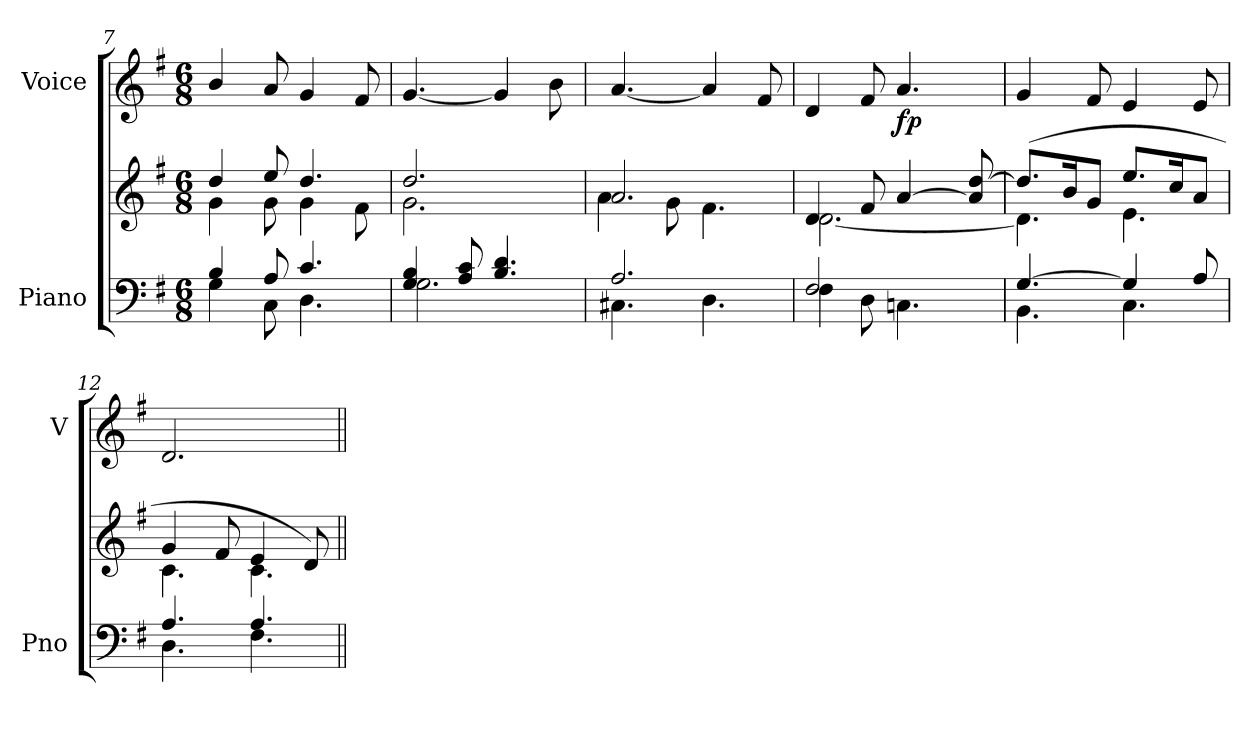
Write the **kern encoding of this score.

**kern	**kern	**kern	**dynam
*part2	*part2	*part1	*part1
*staff3	*staff2	*staff1	*staff1
*I"Piano	*	*I"Voice	*
*I'Pno	*	*I'V	*
*clefF4	*clefG2	*clefG2	*
*k[f#]	*k[f#]	*k[f#]	*
*M6/8	*M6/8	*M6/8	*
=7	=7	=7	=7
*^	*^	*	*
4B/	4G\	4dd/	4g\	4b/	.
8A/	8C\	8ee/	8g\	8a/	.
4.c/	4.D\	4.dd/	4g\	4g/	.
.	.	.	8f#\	8f#/	.
=8	=8	=8	=8	=8	=8
4G/ 4B/	2.G\	2.dd/	2.g\	[<4.g/	.
8A/ 8c/	.	.	.	.	.
4.B/ 4.d/	.	.	.	4g/]	.
.	.	.	.	8b\	.
!!LO:LB:g=z
=9	=9	=9	=9	=9	=9
2.A/	4.C#X\	2.a/	4a\	[<4.a/	.
.	.	.	8g\	.	.
.	4.D\	.	4.f#\	4a/]	.
.	.	.	.	8f#/	.
=10	=10	=10	=10	=10	=10
2F#/	4F#\	4d/	[<2.d\	4d/	.
.	8D\	8f#/	.	8f#/	.
!	!	!	!	!	!LO:DY:b
.	4.Cn\	[<4a/	.	4.a/	fp
4ryy	.	.	.	.	.
.	.	8a/] [>8dd/	.	.	.
=11	=11	=11	=11	=11	=11
[>4.G/	4.BB\	(>8.dd/L]	4.d\]	4g/	.
.	.	16b/K	.	.	.
.	.	8g/J	.	8f#/	.
4G/]	4.C\	8.ee/L	4.e\	4e/	.
.	.	16cc/K	.	.	.
8A/	.	8a/J	.	8e/	.
=12	=12	=12	=12	=12	=12
4.A/	4.D\	4g/	4.c\	2.d/	.
.	.	8f#/	.	.	.
4.A/	4.F#\	4e/	4.c\	.	.
.	.	8d/)	.	.	.
*v	*v	*	*	*	*
*	*v	*v	*	*
=||	=||	=||	=||
*-	*-	*-	*-
